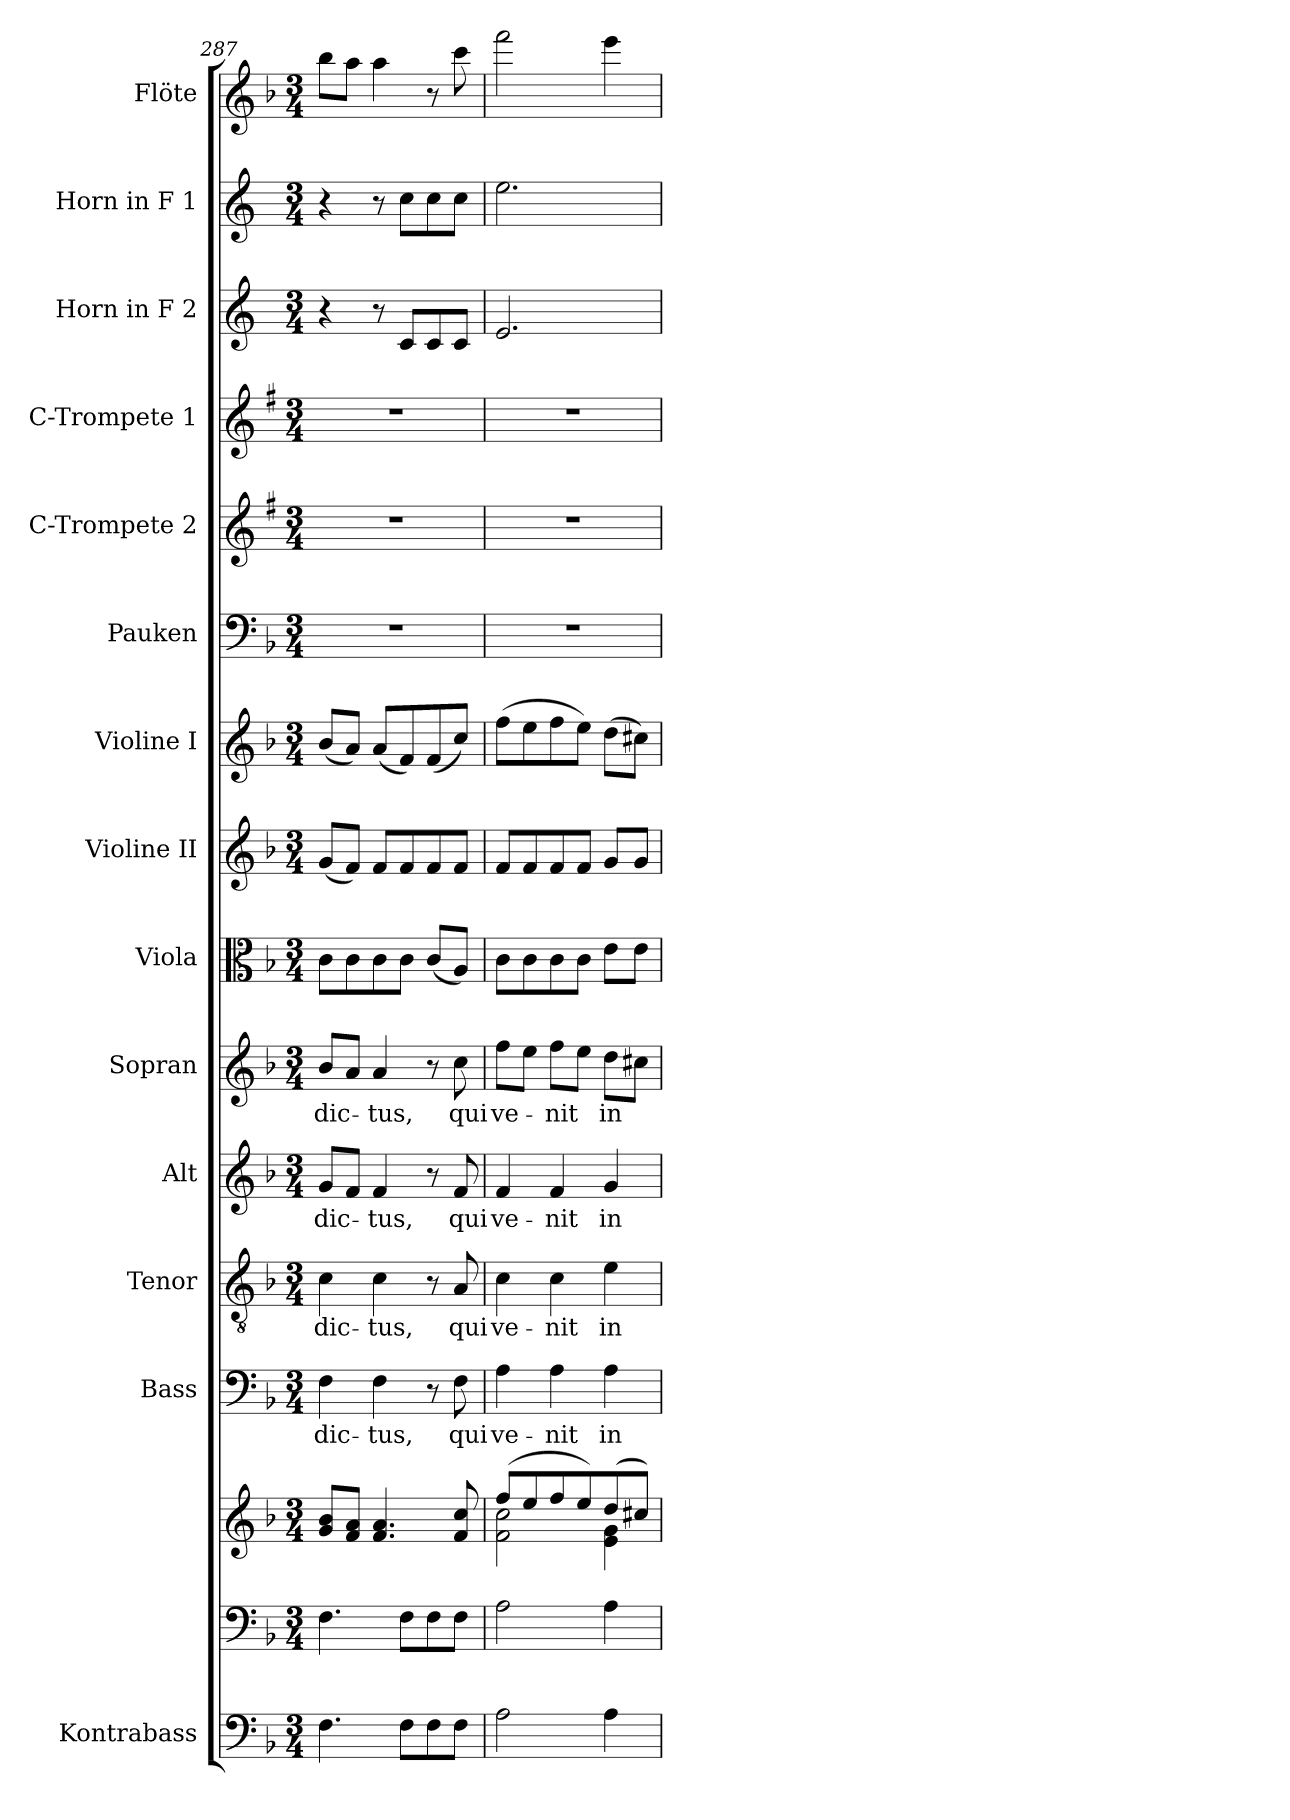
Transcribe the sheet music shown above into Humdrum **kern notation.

**kern	**kern	**kern	**kern	**text	**kern	**text	**kern	**text	**kern	**text	**kern	**kern	**kern	**kern	**kern	**kern	**kern	**kern	**kern
*part15	*part14	*part14	*part13	*part13	*part12	*part12	*part11	*part11	*part10	*part10	*part9	*part8	*part7	*part6	*part5	*part4	*part3	*part2	*part1
*staff16	*staff15	*staff14	*staff13	*staff13	*staff12	*staff12	*staff11	*staff11	*staff10	*staff10	*staff9	*staff8	*staff7	*staff6	*staff5	*staff4	*staff3	*staff2	*staff1
*I"Kontrabass	*	*	*I"Bass	*	*I"Tenor	*	*I"Alt	*	*I"Sopran	*	*I"Viola	*I"Violine II	*I"Violine I	*I"Pauken	*I"C-Trompete 2	*I"C-Trompete 1	*I"Horn in F 2	*I"Horn in F 1	*I"Flöte
*I'Kb.	*	*	*I'B.	*	*I'T.	*	*I'A.	*	*I'S.	*	*I'Vla.	*I'Vl. II	*I'Vl. I	*I'Pk.	*I'C Trp. 2	*I'C Trp. 1	*	*	*I'Fl.
*clefF4	*clefF4	*clefG2	*clefF4	*	*clefGv2	*	*clefG2	*	*clefG2	*	*clefC3	*clefG2	*clefG2	*clefF4	*clefG2	*clefG2	*clefG2	*clefG2	*clefG2
*ITrd7c12	*	*	*	*	*	*	*	*	*	*	*	*	*	*	*ITrd1c2	*ITrd1c2	*ITrd4c7	*ITrd4c7	*
*k[b-]	*k[b-]	*k[b-]	*k[b-]	*	*k[b-]	*	*k[b-]	*	*k[b-]	*	*k[b-]	*k[b-]	*k[b-]	*k[b-]	*k[b-]	*k[b-]	*k[b-]	*k[b-]	*k[b-]
*F:	*F:	*F:	*F:	*	*F:	*	*F:	*	*F:	*	*F:	*F:	*F:	*F:	*F:	*F:	*F:	*F:	*F:
*M3/4	*M3/4	*M3/4	*M3/4	*	*M3/4	*	*M3/4	*	*M3/4	*	*M3/4	*M3/4	*M3/4	*M3/4	*M3/4	*M3/4	*M3/4	*M3/4	*M3/4
=287	=287	=287	=287	=287	=287	=287	=287	=287	=287	=287	=287	=287	=287	=287	=287	=287	=287	=287	=287
!	!	!	!	!LO:LY:b	!	!LO:LY:b	!	!LO:LY:b	!	!LO:LY:b	!	!	!	!	!	!	!	!	!
4.FF\	4.F\	8g/ 8b-/L	4F\	-dic-	4c\	-dic-	8g/L	-dic-	8b-/L	-dic-	8c\L	(<8g/L	(<8b-/L	2.r	2.r	2.r	4r	4r	8bb-\L
.	.	8f/ 8a/J	.	.	.	.	8f/J	.	8a/J	.	8c\	8f/J)	8a/J)	.	.	.	.	.	8aa\J
!	!	!	!	!LO:LY:b	!	!LO:LY:b	!	!LO:LY:b	!	!LO:LY:b	!	!	!	!	!	!	!	!	!
.	.	4.f/ 4.a/	4F\	-tus,	4c\	-tus,	4f/	-tus,	4a/	-tus,	8c\	8f/L	(<8a/L	.	.	.	8r	8r	4aa\
8FF\L	8F\L	.	.	.	.	.	.	.	.	.	8c\J	8f/	8f/)	.	.	.	8F/L	8f\L	.
8FF\	8F\	.	8r	.	8r	.	8r	.	8r	.	(<8c/L	8f/	(<8f/	.	.	.	8F/	8f\	8r
!	!	!	!	!LO:LY:b	!	!LO:LY:b	!	!LO:LY:b	!	!LO:LY:b	!	!	!	!	!	!	!	!	!
8FF\J	8F\J	8f/ 8cc/	8F\	qui	8A/	qui	8f/	qui	8cc\	qui	8A/J)	8f/J	8cc/J)	.	.	.	8F/J	8f\J	8ccc\
=288	=288	=288	=288	=288	=288	=288	=288	=288	=288	=288	=288	=288	=288	=288	=288	=288	=288	=288	=288
*	*	*^	*	*	*	*	*	*	*	*	*	*	*	*	*	*	*	*	*
!	!	!	!	!	!LO:LY:b	!	!LO:LY:b	!	!LO:LY:b	!	!LO:LY:b	!	!	!	!	!	!	!	!	!
2AA\	2A\	(>8ff/L	2f\ 2cc\	4A\	ve-	4c\	ve-	4f/	ve-	8ff\L	ve-	8c\L	8f/L	(>8ff\L	2.r	2.r	2.r	2.A/	2.a\	2fff\
.	.	8ee/	.	.	.	.	.	.	.	8ee\J	.	8c\	8f/	8ee\	.	.	.	.	.	.
!	!	!	!	!	!LO:LY:b	!	!LO:LY:b	!	!LO:LY:b	!	!LO:LY:b	!	!	!	!	!	!	!	!	!
.	.	8ff/	.	4A\	-nit	4c\	-nit	4f/	-nit	8ff\L	-nit	8c\	8f/	8ff\	.	.	.	.	.	.
.	.	8ee/)	.	.	.	.	.	.	.	8ee\J	.	8c\J	8f/J	8ee\J)	.	.	.	.	.	.
!	!	!	!	!	!LO:LY:b	!	!LO:LY:b	!	!LO:LY:b	!	!LO:LY:b	!	!	!	!	!	!	!	!	!
4AA\	4A\	(>8dd/	4e\ 4g\	4A\	in	4e\	in	4g/	in	8dd\L	in	8e\L	8g/L	(>8dd\L	.	.	.	.	.	4eee\
.	.	8cc#X/J)	.	.	.	.	.	.	.	8cc#X\J	.	8e\J	8g/J	8cc#X\J)	.	.	.	.	.	.
*	*	*v	*v	*	*	*	*	*	*	*	*	*	*	*	*	*	*	*	*	*
=	=	=	=	=	=	=	=	=	=	=	=	=	=	=	=	=	=	=	=
*-	*-	*-	*-	*-	*-	*-	*-	*-	*-	*-	*-	*-	*-	*-	*-	*-	*-	*-	*-
